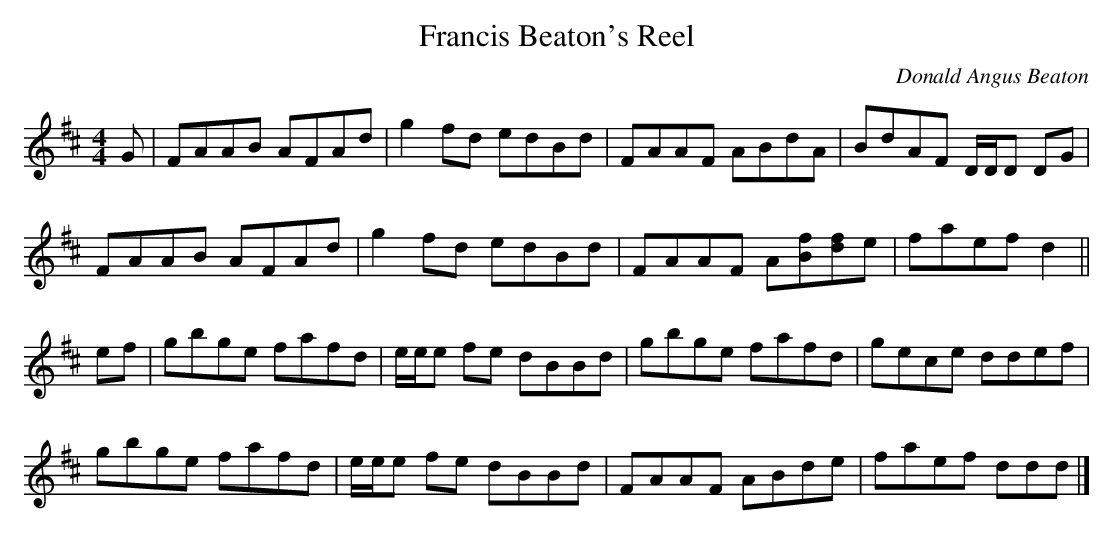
X:1
T:Francis Beaton's Reel
C:Donald Angus Beaton
L:1/8
M:4/4
K:D
G | FAAB AFAd | g2 fd edBd | FAAF ABdA | BdAF D/D/D DG |
FAAB AFAd | g2 fd edBd | FAAF A[Bf][df]e | faef d2 ||
ef | gbge fafd | e/e/e fe dBBd | gbge fafd | gece ddef |
gbge fafd | e/e/e fe dBBd | FAAF ABde | faef ddd |]
